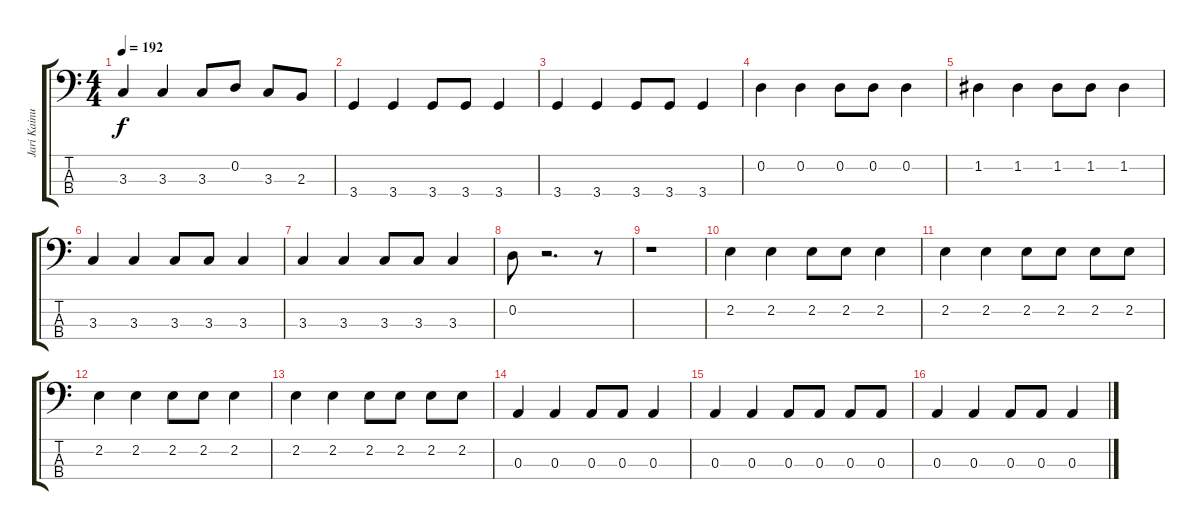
\track ("Jari Kainulainen" "Jari Kainu") {instrument electricbassfinger}
\staff {score tabs}
\tuning (G2 D2 A1 E1) {hide}
\ts (4 4)
\tempo 192
\clef f4
\ks c
3.3.4{dy f} 3.3.4 3.3.8 0.2.8 3.3.8 2.3.8 |
3.4.4 3.4.4 3.4.8 3.4.8 3.4.4 |
3.4.4 3.4.4 3.4.8 3.4.8 3.4.4 |
0.2.4 0.2.4 0.2.8 0.2.8 0.2.4 |
1.2.4 1.2.4 1.2.8 1.2.8 1.2.4 |
3.3.4 3.3.4 3.3.8 3.3.8 3.3.4 |
3.3.4 3.3.4 3.3.8 3.3.8 3.3.4 |
0.2.8 r.2{d} r.8 |
r.1 |
2.2.4 2.2.4 2.2.8 2.2.8 2.2.4 |
2.2.4 2.2.4 2.2.8 2.2.8 2.2.8 2.2.8 |
2.2.4 2.2.4 2.2.8 2.2.8 2.2.4 |
2.2.4 2.2.4 2.2.8 2.2.8 2.2.8 2.2.8 |
0.3.4 0.3.4 0.3.8 0.3.8 0.3.4 |
0.3.4 0.3.4 0.3.8 0.3.8 0.3.8 0.3.8 |
0.3.4 0.3.4 0.3.8 0.3.8 0.3.4
